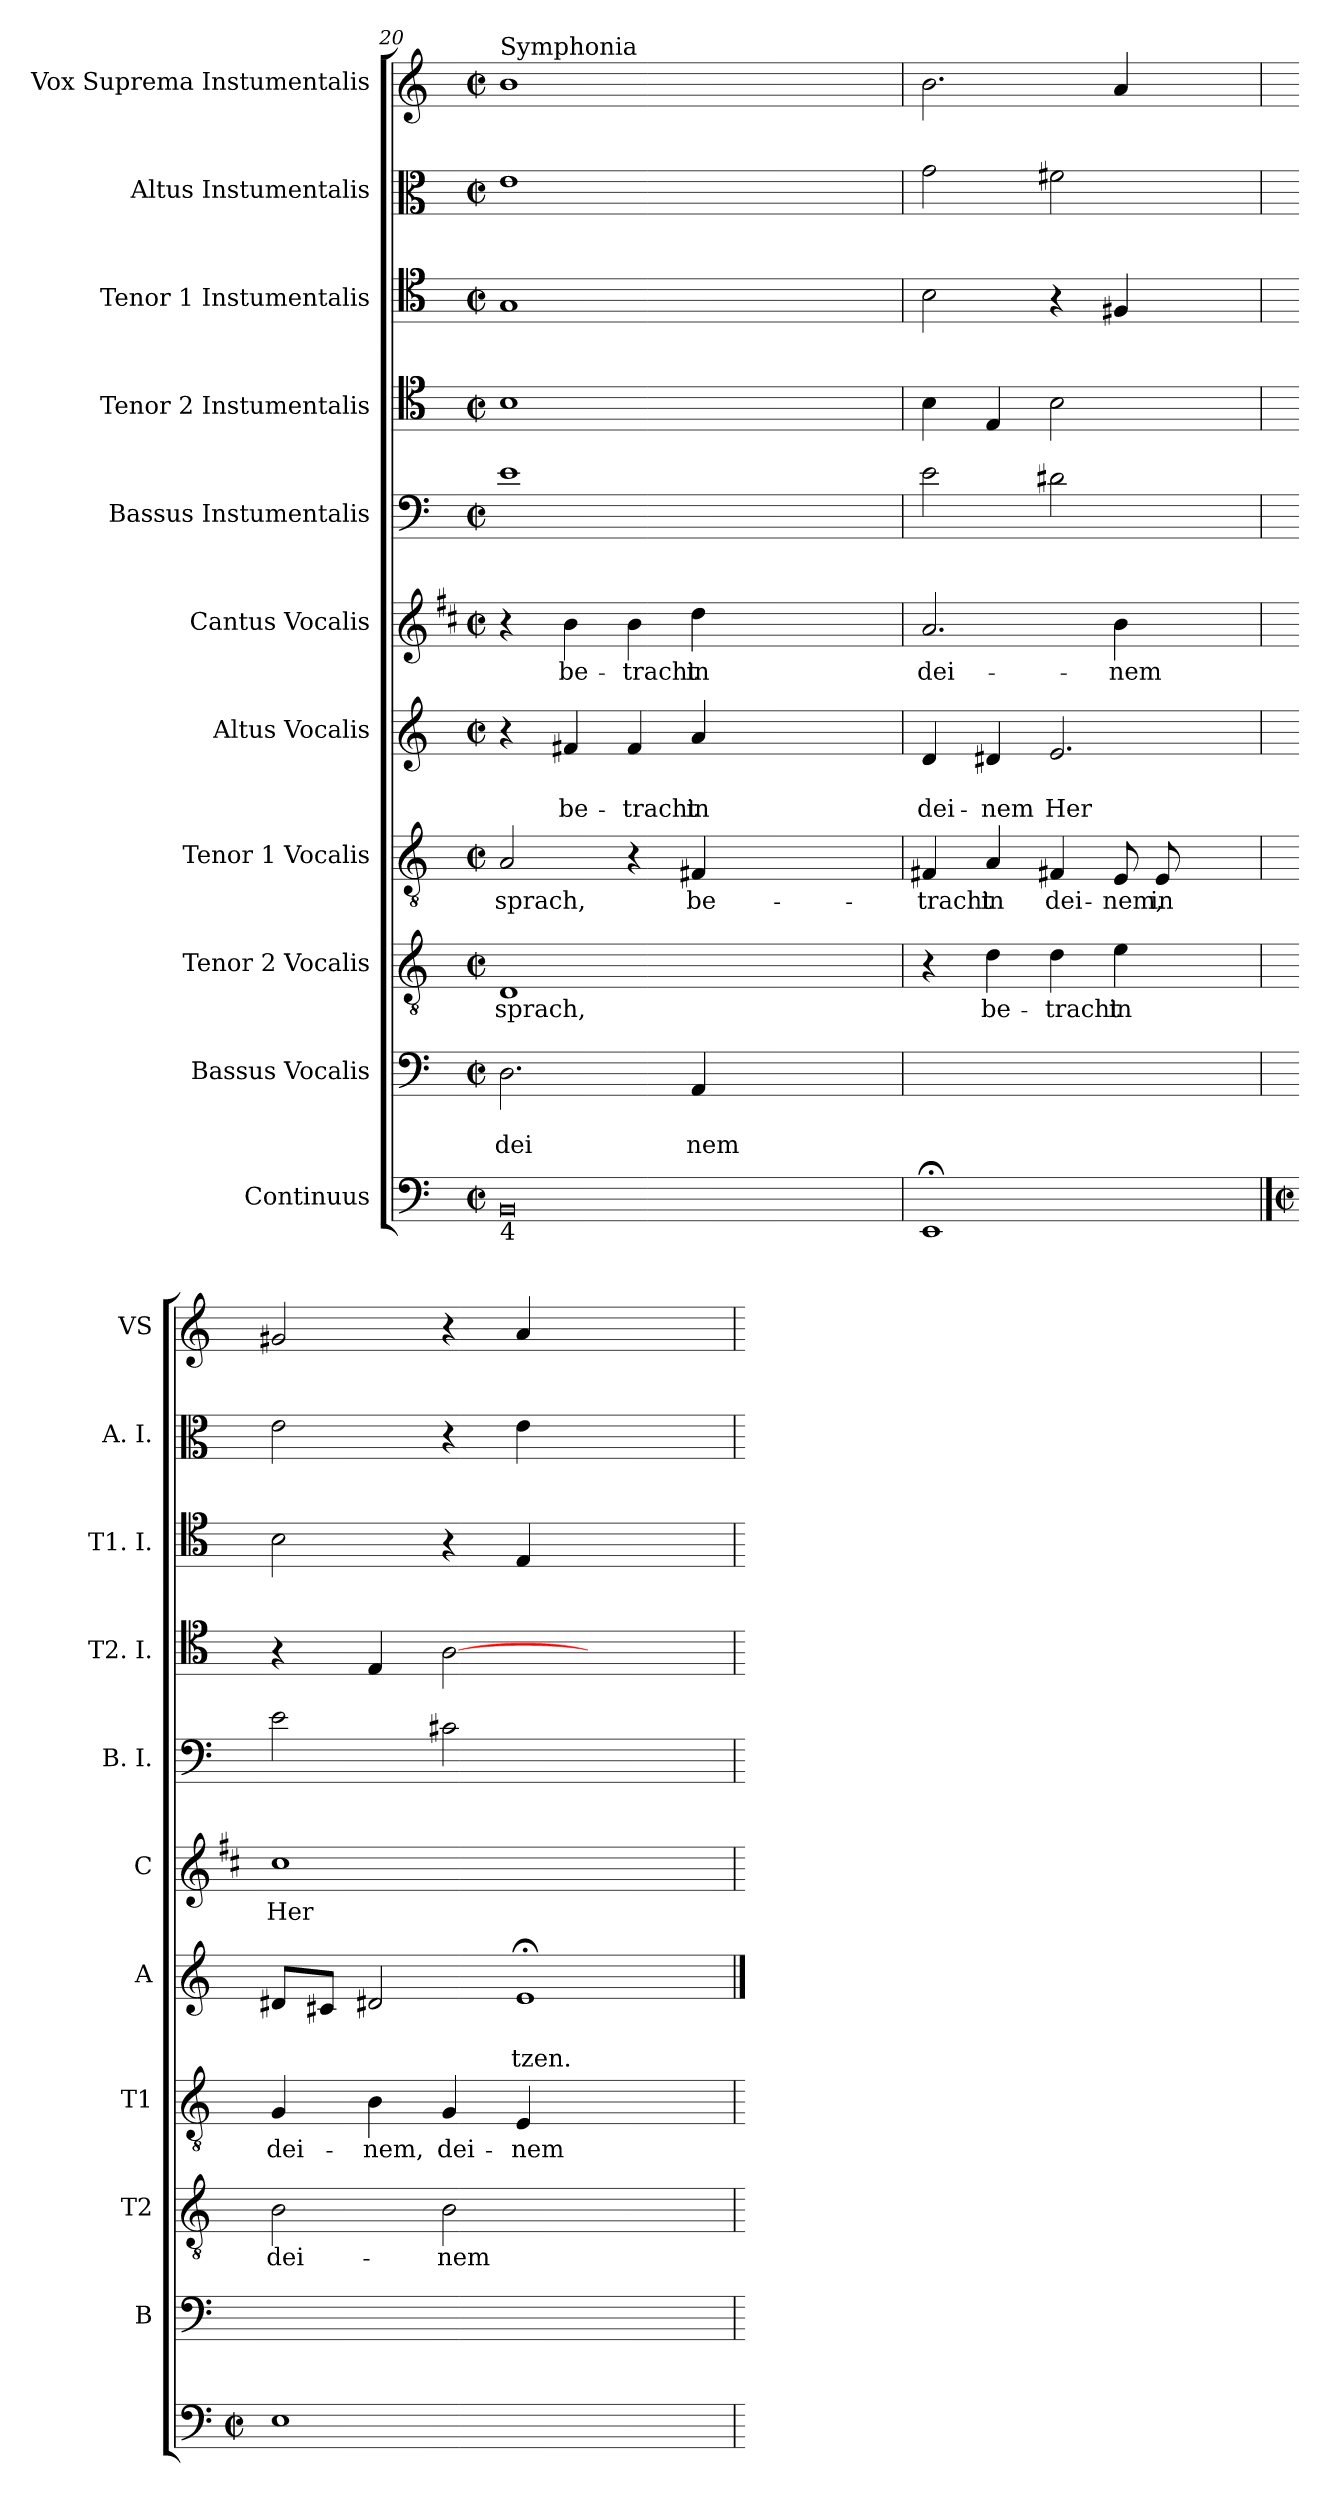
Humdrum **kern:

**kern	**kern	**text	**text	**kern	**text	**kern	**text	**kern	**text	**text	**kern	**text	**kern	**kern	**kern	**kern	**kern
*part11	*part10	*part10	*part10	*part9	*part9	*part8	*part8	*part7	*part7	*part7	*part6	*part6	*part5	*part4	*part3	*part2	*part1
*staff11	*staff10	*staff10	*staff10	*staff9	*staff9	*staff8	*staff8	*staff7	*staff7	*staff7	*staff6	*staff6	*staff5	*staff4	*staff3	*staff2	*staff1
*I"Continuus	*I"Bassus Vocalis	*	*	*I"Tenor 2 Vocalis	*	*I"Tenor 1 Vocalis	*	*I"Altus Vocalis	*	*	*I"Cantus Vocalis	*	*I"Bassus Instumentalis	*I"Tenor 2 Instumentalis	*I"Tenor 1 Instumentalis	*I"Altus Instumentalis	*I"Vox Suprema Instumentalis
*	*I'B	*	*	*I'T2	*	*I'T1	*	*I'A	*	*	*I'C	*	*I'B. I.	*I'T2. I.	*I'T1. I.	*I'A. I.	*I'VS
!!LO:LB:g=z
*clefF4	*clefF4	*	*	*clefGv2	*	*clefGv2	*	*clefG2	*	*	*clefG2	*	*clefF4	*clefC4	*clefC4	*clefC3	*clefG2
*	*	*	*	*	*	*	*	*	*	*	*ITrd1c2	*	*ITrd7c12	*	*	*	*
*k[]	*k[]	*	*	*k[]	*	*k[]	*	*k[]	*	*	*k[]	*	*k[]	*k[]	*k[]	*k[]	*k[]
*C:	*C:	*	*	*C:	*	*C:	*	*C:	*	*	*C:	*	*C:	*C:	*C:	*C:	*C:
*M2/2	*M2/2	*	*	*M2/2	*	*M2/2	*	*M2/2	*	*	*M2/2	*	*M2/2	*M2/2	*M2/2	*M2/2	*M2/2
*met(c|)	*met(c|)	*	*	*met(c|)	*	*met(c|)	*	*met(c|)	*	*	*met(c|)	*	*met(c|)	*met(c|)	*met(c|)	*met(c|)	*met(c|)
=20	=20	=20	=20	=20	=20	=20	=20	=20	=20	=20	=20	=20	=20	=20	=20	=20	=20
!	!	!	!	!	!	!	!	!	!	!	!	!	!	!	!	!	!LO:TX:a:t=Symphonia
!LO:TX:b:t=4	!	!	!	!	!	!	!	!	!	!	!	!	!	!	!	!	!
!	!	!	!LO:LY:b	!	!LO:LY:b	!	!LO:LY:b	!	!	!	!	!	!	!	!	!	!
0BB	2.D	.	dei	1D	sprach,	2A	sprach,	4r	.	.	4r	.	1E	1B	1G	1e	1b
!	!	!	!	!	!	!	!	!	!	!LO:LY:b	!	!LO:LY:b	!	!	!	!	!
.	.	.	.	.	.	.	.	4f#X	.	be-	4a	be-	.	.	.	.	.
!	!	!	!	!	!	!	!	!	!	!LO:LY:b	!	!LO:LY:b	!	!	!	!	!
.	.	.	.	.	.	4r	.	4f#	.	-tracht	4a	-tracht	.	.	.	.	.
!	!	!	!LO:LY:b	!	!	!	!LO:LY:b	!	!	!LO:LY:b	!	!LO:LY:b	!	!	!	!	!
.	4AA	.	nem	.	.	4F#X	be-	4a	.	in	4cc	in	.	.	.	.	.
.	1ryy	.	.	1ryy	.	1ryy	.	1ryy	.	.	1ryy	.	1ryy	1ryy	1ryy	1ryy	1ryy
=21	=21	=21	=21	=21	=21	=21	=21	=21	=21	=21	=21	=21	=21	=21	=21	=21	=21
!	!	!	!LO:LY:b	!	!	!	!LO:LY:b	!	!	!LO:LY:b	!	!LO:LY:b	!	!	!	!	!
1EE;<	[1BByy	.	Her	4r	.	4F#	-tracht	4d	.	dei-	2.g	dei-	2E	4B	2B	2g	2.b
!	!	!	!	!	!LO:LY:b	!	!LO:LY:b	!	!	!LO:LY:b	!	!	!	!	!	!	!
.	.	.	.	4d	be-	4A	in	4d#X	.	-nem	.	.	.	4E	.	.	.
!	!	!	!	!	!LO:LY:b	!	!LO:LY:b	!	!	!LO:LY:b	!	!	!	!	!	!	!
.	.	.	.	4d	-tracht	4F#X	dei-	2.e	.	Her	.	.	2D#X	2B	4r	2f#X	.
!	!	!	!	!	!LO:LY:b	!	!LO:LY:b	!	!	!	!	!LO:LY:b	!	!	!	!	!
.	.	.	.	4e	in	8E	-nem,	.	.	.	4a	-nem	.	.	4F#X	.	4a
!	!	!	!	!	!	!	!LO:LY:b	!	!	!	!	!	!	!	!	!	!
.	.	.	.	.	.	8E	in	.	.	.	.	.	.	.	.	.	.
4ryy	4ryy	.	.	4ryy	.	4ryy	.	.	.	.	4ryy	.	4ryy	4ryy	4ryy	4ryy	4ryy
!!LO:LB:g=z
==22	=22	=22	=22	=22	=22	=22	=22	=22	=22	=22	=22	=22	=22	=22	=22	=22	=22
*M2/2	*	*	*	*	*	*	*	*	*	*	*	*	*	*	*	*	*
*met(c|)	*	*	*	*	*	*	*	*	*	*	*	*	*	*	*	*	*
!	!	!	!	!	!LO:LY:b	!	!LO:LY:b	!	!	!	!	!LO:LY:b	!	!	!	!	!
1E	1BByy]	.	.	2B	dei-	4G	dei-	8d#XL	.	.	1b	Her	2E	4r	2B	2e	2g#X
.	.	.	.	.	.	.	.	8c#XJ	.	.	.	.	.	.	.	.	.
!	!	!	!	!	!	!	!LO:LY:b	!	!	!	!	!	!	!	!	!	!
.	.	.	.	.	.	4B	-nem,	2d#X	.	.	.	.	.	4E	.	.	.
!	!	!	!	!	!LO:LY:b	!	!LO:LY:b	!	!	!	!	!	!	!	!	!	!
.	.	.	.	2B	-nem	4G	dei-	.	.	.	.	.	2C#X	[2A	4r	4r	4r
!	!	!	!	!	!	!	!LO:LY:b	!	!	!LO:LY:b	!	!	!	!	!	!	!
.	.	.	.	.	.	4E	-nem	1e;<	.	tzen.	.	.	.	.	4E	4e	4a
2.ryy	2.ryy	.	.	2.ryy	.	2.ryy	.	.	.	.	2.ryy	.	2.ryy	2.ryy	2.ryy	2.ryy	2.ryy
=	=	=	=	=	=	=	=	==	=	=	=	=	=	=	=	=	=
*-	*-	*-	*-	*-	*-	*-	*-	*-	*-	*-	*-	*-	*-	*-	*-	*-	*-
